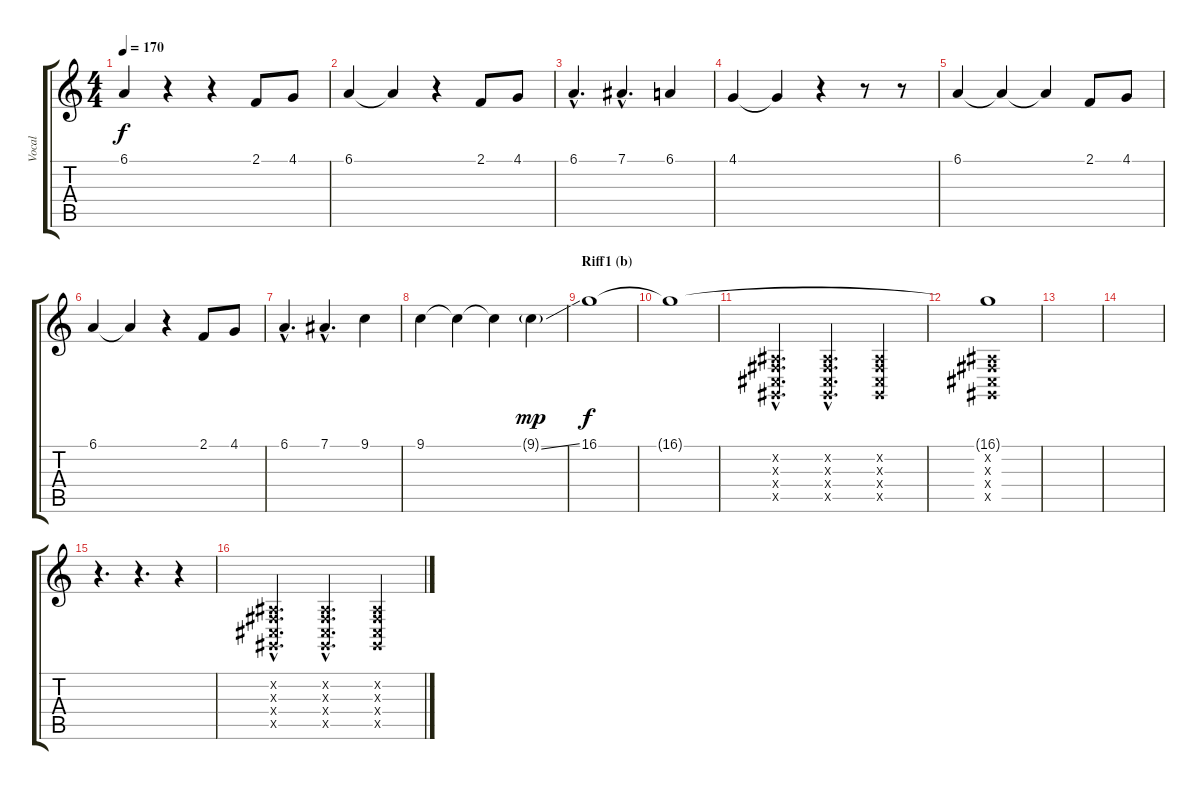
\track ("Vocal" "Vocal") {instrument tenorsax}
\staff {score tabs}
\tuning (Eb4 Bb3 Gb3 Db3 Ab2 Eb2) {hide}
\ts (4 4)
\tempo 170
\clef g2
\ks c
6.1.4{dy f} r.4 r.4 2.1.8 4.1.8 |
6.1.4 6.1{t}.4 r.4 2.1.8 4.1.8 |
6.1{hac}.4{d} 7.1{hac}.4{d} 6.1.4 |
4.1.4 4.1{t}.4 r.4 r.8 r.8 |
6.1.4 6.1{t}.4 6.1{t}.4 2.1.8 4.1.8 |
6.1.4 6.1{t}.4 r.4 2.1.8 4.1.8 |
6.1{hac}.4{d} 7.1{hac}.4{d} 9.1.4 |
9.1.4 9.1{t}.4 9.1{t}.4 9.1{ss g}.4{dy mp} |
\section ("" "Riff1 (b)")
16.1.1{dy f} |
16.1{t}.1 |
(0.2{hac x} 0.3{hac x} 0.4{hac x} 0.5{hac x}).4{d} (0.2{hac x} 0.3{hac x} 0.4{hac x} 0.5{hac x}).4{d} (0.2{x} 0.3{x} 0.4{x} 0.5{x}).4 |
(16.1{t} 0.2{x} 0.3{x} 0.4{x} 0.5{x}).1 |
|
|
r.4{d} r.4{d} r.4 |
(0.2{hac x} 0.3{hac x} 0.4{hac x} 0.5{hac x}).4{d} (0.2{hac x} 0.3{hac x} 0.4{hac x} 0.5{hac x}).4{d} (0.2{x} 0.3{x} 0.4{x} 0.5{x}).4
